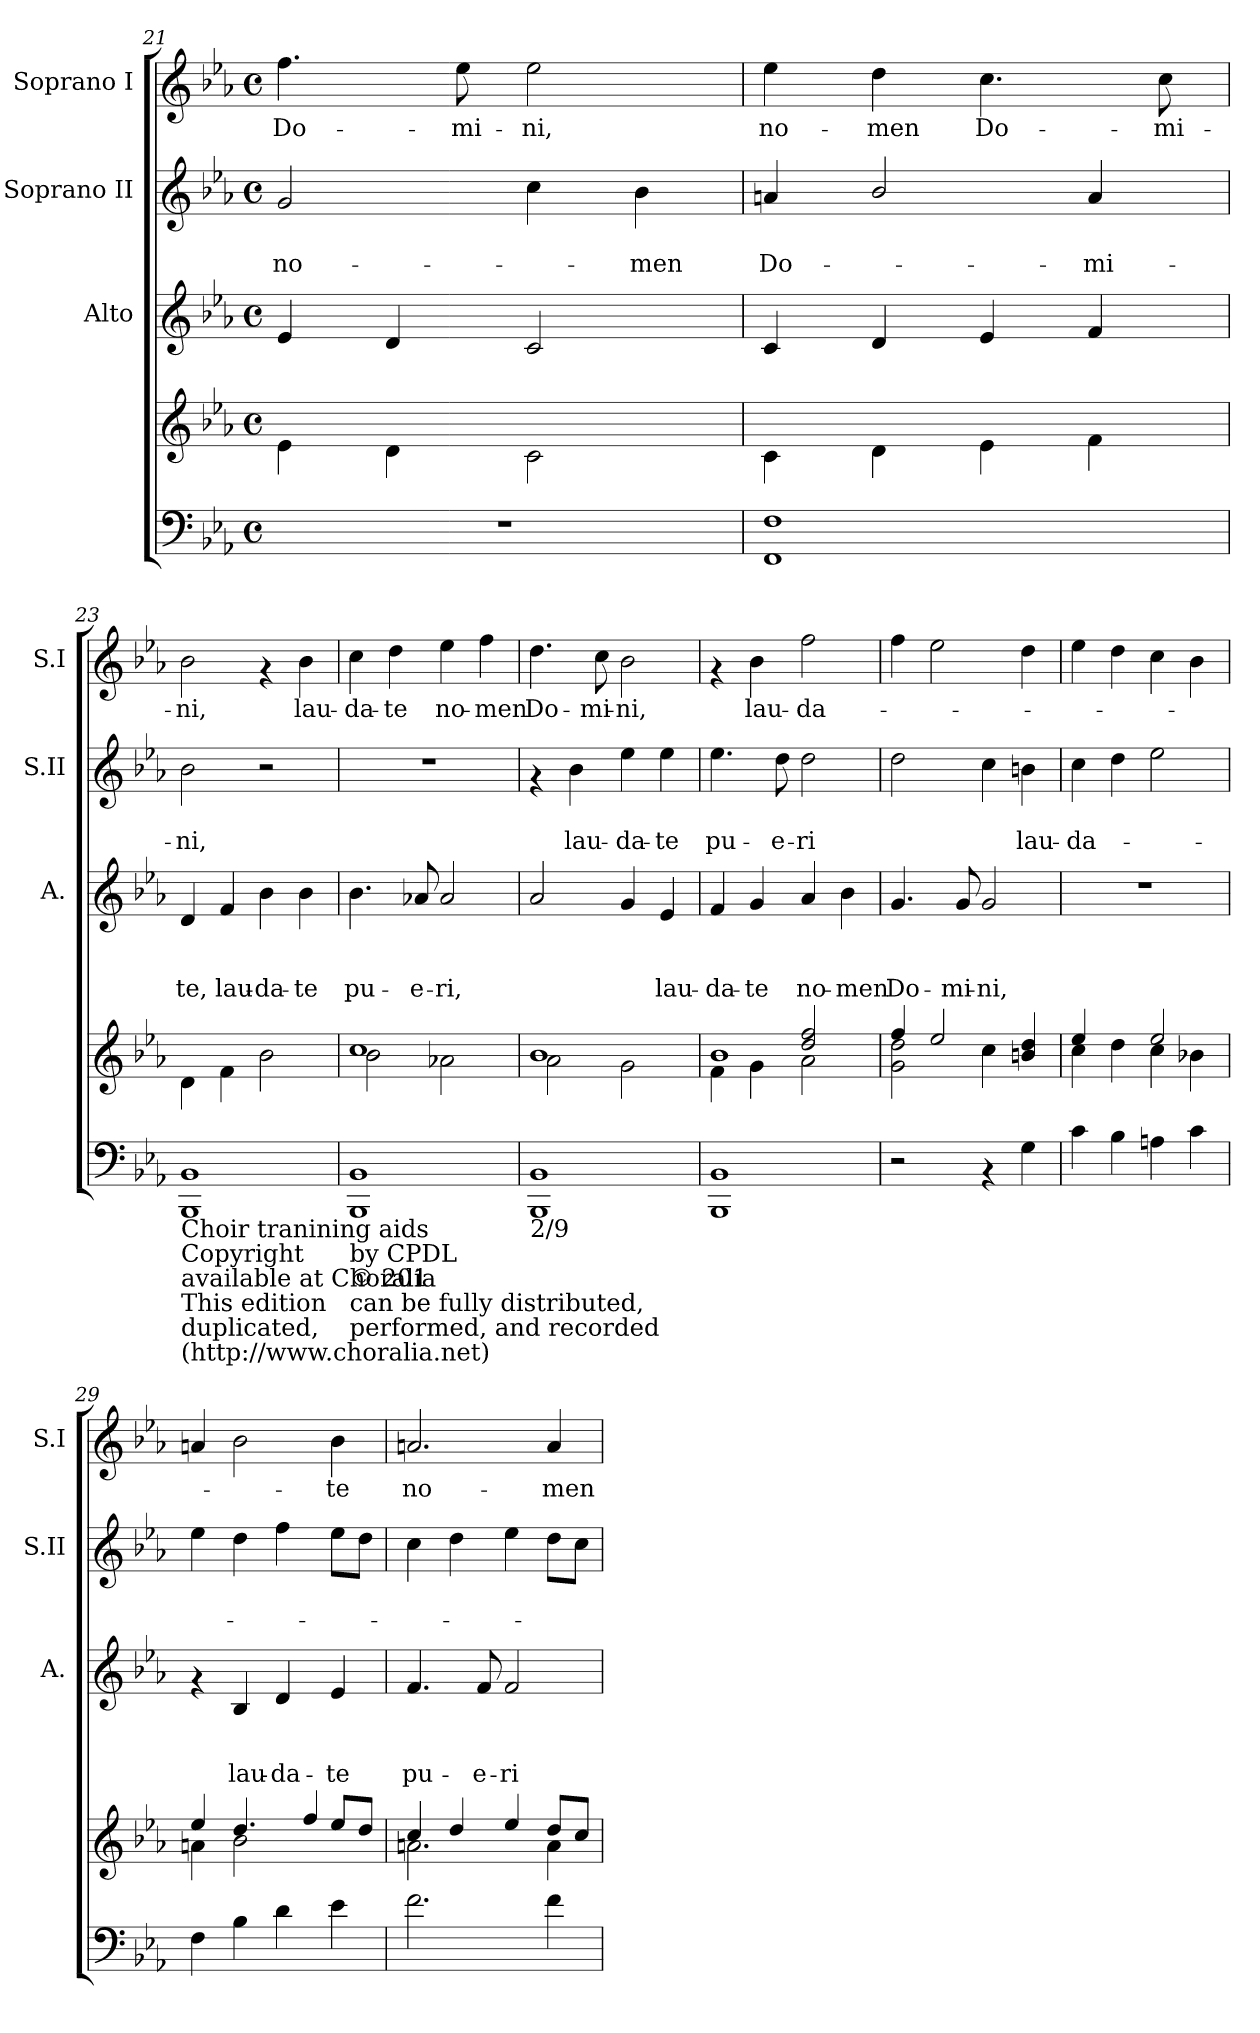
**kern	**kern	**kern	**text	**text	**text	**kern	**text	**text	**kern	**text
*part5	*part4	*part3	*part3	*part3	*part3	*part2	*part2	*part2	*part1	*part1
*staff5	*staff4	*staff3	*staff3	*staff3	*staff3	*staff2	*staff2	*staff2	*staff1	*staff1
*	*	*I"Alto	*	*	*	*I"Soprano II	*	*	*I"Soprano I	*
*	*	*I'A.	*	*	*	*I'S.II	*	*	*I'S.I	*
!!LO:LB:g=z
*clefF4	*clefG2	*clefG2	*	*	*	*clefG2	*	*	*clefG2	*
*k[b-e-a-]	*k[b-e-a-]	*k[b-e-a-]	*	*	*	*k[b-e-a-]	*	*	*k[b-e-a-]	*
*E-:	*E-:	*E-:	*	*	*	*E-:	*	*	*E-:	*
*M4/4	*M4/4	*M4/4	*	*	*	*M4/4	*	*	*M4/4	*
*met(c)	*met(c)	*met(c)	*	*	*	*met(c)	*	*	*met(c)	*
=21	=21	=21	=21	=21	=21	=21	=21	=21	=21	=21
!	!	!	!	!	!	!	!	!LO:LY:b	!	!LO:LY:b
1r	4e-\	4e-/	.	.	.	2g/	.	no-	4.ff\	Do-
.	4d\	4d/	.	.	.	.	.	.	.	.
!	!	!	!	!	!	!	!	!	!	!LO:LY:b
.	.	.	.	.	.	.	.	.	8ee-\	-mi-
!	!	!	!	!	!	!	!	!	!	!LO:LY:b
.	2c\	2c/	.	.	.	4cc\	.	.	2ee-\	-ni,
!	!	!	!	!	!	!	!	!LO:LY:b	!	!
.	.	.	.	.	.	4b-\	.	-men	.	.
=22	=22	=22	=22	=22	=22	=22	=22	=22	=22	=22
!	!	!	!	!	!	!	!	!LO:LY:b	!	!LO:LY:b
1FF 1F	4c\	4c/	.	.	.	4an/	.	Do-	4ee-\	no-
!	!	!	!	!	!	!	!	!	!	!LO:LY:b
.	4d\	4d/	.	.	.	2b-/	.	.	4dd\	-men
!	!	!	!	!	!	!	!	!	!	!LO:LY:b
.	4e-\	4e-/	.	.	.	.	.	.	4.cc\	Do-
!	!	!	!	!	!	!	!	!LO:LY:b	!	!
.	4f\	4f/	.	.	.	4a/	.	-mi-	.	.
!	!	!	!	!	!	!	!	!	!	!LO:LY:b
.	.	.	.	.	.	.	.	.	8cc\	-mi-
=23	=23	=23	=23	=23	=23	=23	=23	=23	=23	=23
!LO:TX:b:t=Choir tranining aids	!	!	!	!	!	!	!	!	!	!
!LO:TX:b:t=Copyright	!	!	!	!	!	!	!	!	!	!
!LO:TX:b:t=available at Choralia	!	!	!	!	!	!	!	!	!	!
!LO:TX:b:t=This edition	!	!	!	!	!	!	!	!	!	!
!LO:TX:b:t=duplicated,	!	!	!	!	!	!	!	!	!	!
!LO:TX:b:t=(http&colon;//www.choralia.net)	!	!	!	!	!	!	!	!	!	!
!	!	!	!	!	!LO:LY:b	!	!	!LO:LY:b	!	!LO:LY:b
1BBB- 1BB-	4d\	4d/	.	.	-te,	2b-\	.	-ni,	2b-\	-ni,
!	!	!	!	!	!LO:LY:b	!	!	!	!	!
.	4f\	4f/	.	.	lau-	.	.	.	.	.
!	!	!	!	!	!LO:LY:b	!	!	!	!	!
.	2b-\	4b-\	.	.	-da-	2r	.	.	4rf	.
!	!	!	!	!	!LO:LY:b	!	!	!	!	!LO:LY:b
.	.	4b-\	.	.	-te	.	.	.	4b-\	lau-
=24	=24	=24	=24	=24	=24	=24	=24	=24	=24	=24
*	*^	*	*	*	*	*	*	*	*	*
!LO:TX:b:t=by CPDL	!	!	!	!	!	!	!	!	!	!	!
!LO:TX:b:t=© 201	!	!	!	!	!	!	!	!	!	!	!
!LO:TX:b:t=can be fully distributed,	!	!	!	!	!	!	!	!	!	!	!
!LO:TX:b:t=performed, and recorded	!	!	!	!	!	!	!	!	!	!	!
!	!	!	!	!	!	!LO:LY:b	!	!	!	!	!LO:LY:b
1BBB- 1BB-	1cc	2b-\	4.b-\	.	.	pu-	1r	.	.	4cc\	-da-
!	!	!	!	!	!	!	!	!	!	!	!LO:LY:b
.	.	.	.	.	.	.	.	.	.	4dd\	-te
!	!	!	!	!	!	!LO:LY:b	!	!	!	!	!
.	.	.	8a-X/	.	.	-e-	.	.	.	.	.
!	!	!	!	!	!	!LO:LY:b	!	!	!	!	!LO:LY:b
.	.	2a-X\	2a-/	.	.	-ri,	.	.	.	4ee-\	no-
!	!	!	!	!	!	!	!	!	!	!	!LO:LY:b
.	.	.	.	.	.	.	.	.	.	4ff\	-men
!!LO:PB:g=z
=25	=25	=25	=25	=25	=25	=25	=25	=25	=25	=25	=25
!LO:TX:b:t=2/9	!	!	!	!	!	!	!	!	!	!	!
!	!	!	!	!	!	!	!	!	!	!	!LO:LY:b
1BBB- 1BB-	1b-	2a-\	2a-/	.	.	.	4rf	.	.	4.dd\	Do-
!	!	!	!	!	!	!	!	!	!LO:LY:b	!	!
.	.	.	.	.	.	.	4b-\	.	lau-	.	.
!	!	!	!	!	!	!	!	!	!	!	!LO:LY:b
.	.	.	.	.	.	.	.	.	.	8cc\	-mi-
!	!	!	!	!	!	!	!	!	!LO:LY:b	!	!LO:LY:b
.	.	2g\	4g/	.	.	.	4ee-\	.	-da-	2b-\	-ni,
!	!	!	!	!	!	!LO:LY:b	!	!	!LO:LY:b	!	!
.	.	.	4e-/	.	.	lau-	4ee-\	.	-te	.	.
=26	=26	=26	=26	=26	=26	=26	=26	=26	=26	=26	=26
*	*	*^	*	*	*	*	*	*	*	*	*
!	!	!	!	!	!	!	!LO:LY:b	!	!	!LO:LY:b	!	!
1BBB- 1BB-	1b-	4f\	2ryy	4f/	.	.	-da-	4.ee-\	.	pu-	4rf	.
!	!	!	!	!	!	!	!LO:LY:b	!	!	!	!	!LO:LY:b
.	.	4g\	.	4g/	.	.	-te	.	.	.	4b-\	lau-
!	!	!	!	!	!	!	!	!	!	!LO:LY:b	!	!
.	.	.	.	.	.	.	.	8dd\	.	-e-	.	.
!	!	!	!	!	!	!	!LO:LY:b	!	!	!LO:LY:b	!	!LO:LY:b
.	.	2dd/ 2ff/	2a-\	4a-/	.	.	no-	2dd\	.	-ri	2ff\	-da-
!	!	!	!	!	!	!	!LO:LY:b	!	!	!	!	!
.	.	.	.	4b-\	.	.	-men	.	.	.	.	.
*	*	*v	*v	*	*	*	*	*	*	*	*	*
=27	=27	=27	=27	=27	=27	=27	=27	=27	=27	=27	=27
!	!	!	!	!	!	!LO:LY:b	!	!	!	!	!
2r	4ff/	2g\ 2dd\	4.g/	.	.	Do-	2dd\	.	.	4ff\	.
.	2ee-/	.	.	.	.	.	.	.	.	2ee-\	.
!	!	!	!	!	!	!LO:LY:b	!	!	!	!	!
.	.	.	8g/	.	.	-mi-	.	.	.	.	.
!	!	!	!	!	!	!LO:LY:b	!	!	!	!	!
4rAA	.	4cc\	2g/	.	.	-ni,	4cc\	.	.	.	.
!	!	!	!	!	!	!	!	!	!LO:LY:b	!	!
4G\	4bn/ 4dd/	4ryy	.	.	.	.	4bn\	.	lau-	4dd\	.
=28	=28	=28	=28	=28	=28	=28	=28	=28	=28	=28	=28
!	!	!	!	!	!	!	!	!	!LO:LY:b	!	!
4c\	4ee-/	4cc\	1r	.	.	.	4cc\	.	-da-	4ee-\	.
4B-\	4ryy	4dd\	.	.	.	.	4dd\	.	.	4dd\	.
4An\	2ee-/	4cc\	.	.	.	.	2ee-\	.	.	4cc\	.
4c\	.	4b-X\	.	.	.	.	.	.	.	4b-\	.
!!LO:LB:g=z
=29	=29	=29	=29	=29	=29	=29	=29	=29	=29	=29	=29
4F\	4ee-/	4an\	4rf	.	.	.	4ee-\	.	.	4an/	.
!	!	!	!	!	!	!LO:LY:b	!	!	!	!	!
4B-\	2b-\	4.dd/	4B-/	.	.	lau-	4dd\	.	.	2b-\	.
!	!	!	!	!	!	!LO:LY:b	!	!	!	!	!
4d\	.	.	4d/	.	.	-da-	4ff\	.	.	.	.
.	.	4ff/	.	.	.	.	.	.	.	.	.
!	!	!	!	!	!	!LO:LY:b	!	!	!	!	!LO:LY:b
4e-\	8ee-/L	.	4e-/	.	.	-te	8ee-\L	.	.	4b-\	-te
.	8dd/J	8ryy	.	.	.	.	8dd\J	.	.	.	.
=30	=30	=30	=30	=30	=30	=30	=30	=30	=30	=30	=30
!	!	!	!	!	!	!LO:LY:b	!	!	!	!	!LO:LY:b
2.f\	4cc/	2.an\	4.f/	.	.	pu-	4cc\	.	.	2.an/	no-
.	4dd/	.	.	.	.	.	4dd\	.	.	.	.
!	!	!	!	!	!	!LO:LY:b	!	!	!	!	!
.	.	.	8f/	.	.	-e-	.	.	.	.	.
!	!	!	!	!	!	!LO:LY:b	!	!	!	!	!
.	4ee-/	.	2f/	.	.	-ri	4ee-\	.	.	.	.
!	!	!	!	!	!	!	!	!	!	!	!LO:LY:b
4f\	8dd/L	4a\	.	.	.	.	8dd\L	.	.	4a/	-men
.	8cc/J	.	.	.	.	.	8cc\J	.	.	.	.
*	*v	*v	*	*	*	*	*	*	*	*	*
=	=	=	=	=	=	=	=	=	=	=
*-	*-	*-	*-	*-	*-	*-	*-	*-	*-	*-
